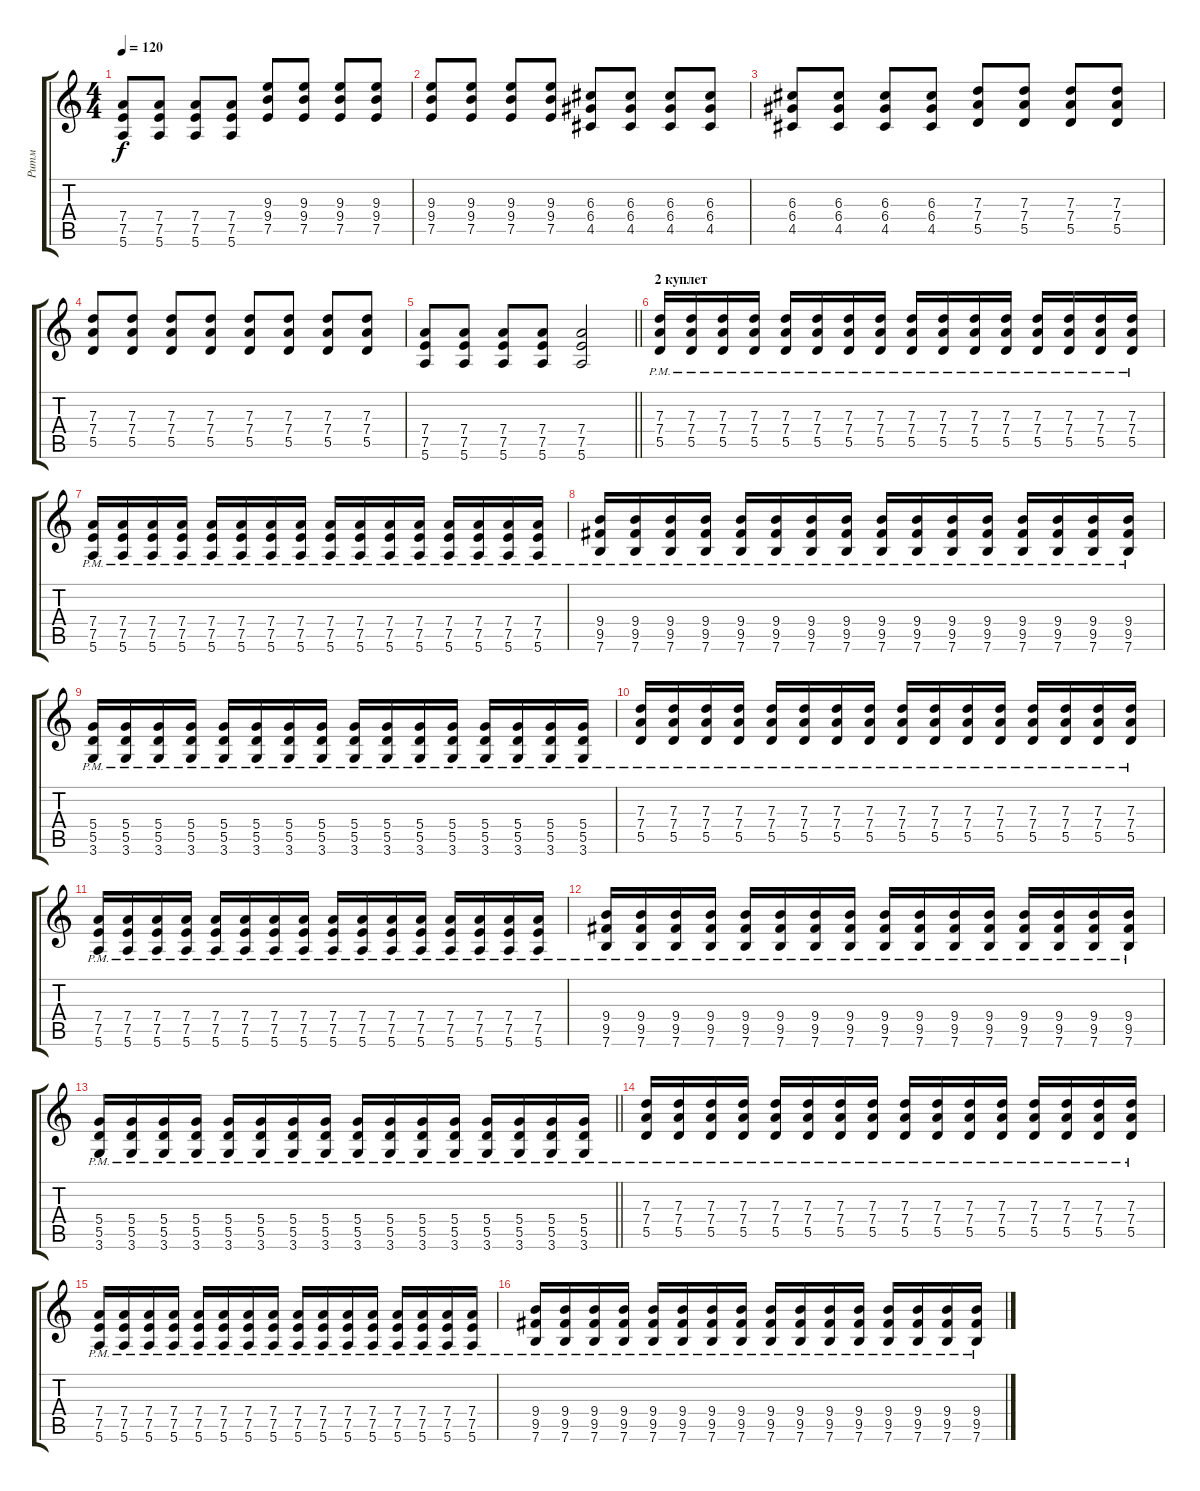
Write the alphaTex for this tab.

\track ("Ритм" "Ритм") {instrument distortionguitar}
\staff {score tabs}
\tuning (E4 B3 G3 D3 A2 E2) {hide}
\ts (4 4)
\tempo 120
\clef g2
\ks c
(7.4 7.5 5.6).8{dy f} (7.4 7.5 5.6).8 (7.4 7.5 5.6).8 (7.4 7.5 5.6).8 (9.3 9.4 7.5).8 (9.3 9.4 7.5).8 (9.3 9.4 7.5).8 (9.3 9.4 7.5).8 |
(9.3 9.4 7.5).8 (9.3 9.4 7.5).8 (9.3 9.4 7.5).8 (9.3 9.4 7.5).8 (6.3 6.4 4.5).8 (6.3 6.4 4.5).8 (6.3 6.4 4.5).8 (6.3 6.4 4.5).8 |
(6.3 6.4 4.5).8 (6.3 6.4 4.5).8 (6.3 6.4 4.5).8 (6.3 6.4 4.5).8 (7.3 7.4 5.5).8 (7.3 7.4 5.5).8 (7.3 7.4 5.5).8 (7.3 7.4 5.5).8 |
(7.3 7.4 5.5).8 (7.3 7.4 5.5).8 (7.3 7.4 5.5).8 (7.3 7.4 5.5).8 (7.3 7.4 5.5).8 (7.3 7.4 5.5).8 (7.3 7.4 5.5).8 (7.3 7.4 5.5).8 |
\barLineRight lightlight
(7.4 7.5 5.6).8 (7.4 7.5 5.6).8 (7.4 7.5 5.6).8 (7.4 7.5 5.6).8 (7.4 7.5 5.6).2 |
\section ("" "2 куплет")
(7.3{pm} 7.4{pm} 5.5{pm}).16 (7.3{pm} 7.4{pm} 5.5{pm}).16 (7.3{pm} 7.4{pm} 5.5{pm}).16 (7.3{pm} 7.4{pm} 5.5{pm}).16 (7.3{pm} 7.4{pm} 5.5{pm}).16 (7.3{pm} 7.4{pm} 5.5{pm}).16 (7.3{pm} 7.4{pm} 5.5{pm}).16 (7.3{pm} 7.4{pm} 5.5{pm}).16 (7.3{pm} 7.4{pm} 5.5{pm}).16 (7.3{pm} 7.4{pm} 5.5{pm}).16 (7.3{pm} 7.4{pm} 5.5{pm}).16 (7.3{pm} 7.4{pm} 5.5{pm}).16 (7.3{pm} 7.4{pm} 5.5{pm}).16 (7.3{pm} 7.4{pm} 5.5{pm}).16 (7.3{pm} 7.4{pm} 5.5{pm}).16 (7.3{pm} 7.4{pm} 5.5{pm}).16 |
(7.4{pm} 7.5{pm} 5.6{pm}).16 (7.4{pm} 7.5{pm} 5.6{pm}).16 (7.4{pm} 7.5{pm} 5.6{pm}).16 (7.4{pm} 7.5{pm} 5.6{pm}).16 (7.4{pm} 7.5{pm} 5.6{pm}).16 (7.4{pm} 7.5{pm} 5.6{pm}).16 (7.4{pm} 7.5{pm} 5.6{pm}).16 (7.4{pm} 7.5{pm} 5.6{pm}).16 (7.4{pm} 7.5{pm} 5.6{pm}).16 (7.4{pm} 7.5{pm} 5.6{pm}).16 (7.4{pm} 7.5{pm} 5.6{pm}).16 (7.4{pm} 7.5{pm} 5.6{pm}).16 (7.4{pm} 7.5{pm} 5.6{pm}).16 (7.4{pm} 7.5{pm} 5.6{pm}).16 (7.4{pm} 7.5{pm} 5.6{pm}).16 (7.4{pm} 7.5{pm} 5.6{pm}).16 |
(9.4{pm} 9.5{pm} 7.6{pm}).16 (9.4{pm} 9.5{pm} 7.6{pm}).16 (9.4{pm} 9.5{pm} 7.6{pm}).16 (9.4{pm} 9.5{pm} 7.6{pm}).16 (9.4{pm} 9.5{pm} 7.6{pm}).16 (9.4{pm} 9.5{pm} 7.6{pm}).16 (9.4{pm} 9.5{pm} 7.6{pm}).16 (9.4{pm} 9.5{pm} 7.6{pm}).16 (9.4{pm} 9.5{pm} 7.6{pm}).16 (9.4{pm} 9.5{pm} 7.6{pm}).16 (9.4{pm} 9.5{pm} 7.6{pm}).16 (9.4{pm} 9.5{pm} 7.6{pm}).16 (9.4{pm} 9.5{pm} 7.6{pm}).16 (9.4{pm} 9.5{pm} 7.6{pm}).16 (9.4{pm} 9.5{pm} 7.6{pm}).16 (9.4{pm} 9.5{pm} 7.6{pm}).16 |
(5.4{pm} 5.5{pm} 3.6{pm}).16 (5.4{pm} 5.5{pm} 3.6{pm}).16 (5.4{pm} 5.5{pm} 3.6{pm}).16 (5.4{pm} 5.5{pm} 3.6{pm}).16 (5.4{pm} 5.5{pm} 3.6{pm}).16 (5.4{pm} 5.5{pm} 3.6{pm}).16 (5.4{pm} 5.5{pm} 3.6{pm}).16 (5.4{pm} 5.5{pm} 3.6{pm}).16 (5.4{pm} 5.5{pm} 3.6{pm}).16 (5.4{pm} 5.5{pm} 3.6{pm}).16 (5.4{pm} 5.5{pm} 3.6{pm}).16 (5.4{pm} 5.5{pm} 3.6{pm}).16 (5.4{pm} 5.5{pm} 3.6{pm}).16 (5.4{pm} 5.5{pm} 3.6{pm}).16 (5.4{pm} 5.5{pm} 3.6{pm}).16 (5.4{pm} 5.5{pm} 3.6{pm}).16 |
(7.3{pm} 7.4{pm} 5.5{pm}).16 (7.3{pm} 7.4{pm} 5.5{pm}).16 (7.3{pm} 7.4{pm} 5.5{pm}).16 (7.3{pm} 7.4{pm} 5.5{pm}).16 (7.3{pm} 7.4{pm} 5.5{pm}).16 (7.3{pm} 7.4{pm} 5.5{pm}).16 (7.3{pm} 7.4{pm} 5.5{pm}).16 (7.3{pm} 7.4{pm} 5.5{pm}).16 (7.3{pm} 7.4{pm} 5.5{pm}).16 (7.3{pm} 7.4{pm} 5.5{pm}).16 (7.3{pm} 7.4{pm} 5.5{pm}).16 (7.3{pm} 7.4{pm} 5.5{pm}).16 (7.3{pm} 7.4{pm} 5.5{pm}).16 (7.3{pm} 7.4{pm} 5.5{pm}).16 (7.3{pm} 7.4{pm} 5.5{pm}).16 (7.3{pm} 7.4{pm} 5.5{pm}).16 |
(7.4{pm} 7.5{pm} 5.6{pm}).16 (7.4{pm} 7.5{pm} 5.6{pm}).16 (7.4{pm} 7.5{pm} 5.6{pm}).16 (7.4{pm} 7.5{pm} 5.6{pm}).16 (7.4{pm} 7.5{pm} 5.6{pm}).16 (7.4{pm} 7.5{pm} 5.6{pm}).16 (7.4{pm} 7.5{pm} 5.6{pm}).16 (7.4{pm} 7.5{pm} 5.6{pm}).16 (7.4{pm} 7.5{pm} 5.6{pm}).16 (7.4{pm} 7.5{pm} 5.6{pm}).16 (7.4{pm} 7.5{pm} 5.6{pm}).16 (7.4{pm} 7.5{pm} 5.6{pm}).16 (7.4{pm} 7.5{pm} 5.6{pm}).16 (7.4{pm} 7.5{pm} 5.6{pm}).16 (7.4{pm} 7.5{pm} 5.6{pm}).16 (7.4{pm} 7.5{pm} 5.6{pm}).16 |
(9.4{pm} 9.5{pm} 7.6{pm}).16 (9.4{pm} 9.5{pm} 7.6{pm}).16 (9.4{pm} 9.5{pm} 7.6{pm}).16 (9.4{pm} 9.5{pm} 7.6{pm}).16 (9.4{pm} 9.5{pm} 7.6{pm}).16 (9.4{pm} 9.5{pm} 7.6{pm}).16 (9.4{pm} 9.5{pm} 7.6{pm}).16 (9.4{pm} 9.5{pm} 7.6{pm}).16 (9.4{pm} 9.5{pm} 7.6{pm}).16 (9.4{pm} 9.5{pm} 7.6{pm}).16 (9.4{pm} 9.5{pm} 7.6{pm}).16 (9.4{pm} 9.5{pm} 7.6{pm}).16 (9.4{pm} 9.5{pm} 7.6{pm}).16 (9.4{pm} 9.5{pm} 7.6{pm}).16 (9.4{pm} 9.5{pm} 7.6{pm}).16 (9.4{pm} 9.5{pm} 7.6{pm}).16 |
\barLineRight lightlight
(5.4{pm} 5.5{pm} 3.6{pm}).16 (5.4{pm} 5.5{pm} 3.6{pm}).16 (5.4{pm} 5.5{pm} 3.6{pm}).16 (5.4{pm} 5.5{pm} 3.6{pm}).16 (5.4{pm} 5.5{pm} 3.6{pm}).16 (5.4{pm} 5.5{pm} 3.6{pm}).16 (5.4{pm} 5.5{pm} 3.6{pm}).16 (5.4{pm} 5.5{pm} 3.6{pm}).16 (5.4{pm} 5.5{pm} 3.6{pm}).16 (5.4{pm} 5.5{pm} 3.6{pm}).16 (5.4{pm} 5.5{pm} 3.6{pm}).16 (5.4{pm} 5.5{pm} 3.6{pm}).16 (5.4{pm} 5.5{pm} 3.6{pm}).16 (5.4{pm} 5.5{pm} 3.6{pm}).16 (5.4{pm} 5.5{pm} 3.6{pm}).16 (5.4{pm} 5.5{pm} 3.6{pm}).16 |
(7.3{pm} 7.4{pm} 5.5{pm}).16 (7.3{pm} 7.4{pm} 5.5{pm}).16 (7.3{pm} 7.4{pm} 5.5{pm}).16 (7.3{pm} 7.4{pm} 5.5{pm}).16 (7.3{pm} 7.4{pm} 5.5{pm}).16 (7.3{pm} 7.4{pm} 5.5{pm}).16 (7.3{pm} 7.4{pm} 5.5{pm}).16 (7.3{pm} 7.4{pm} 5.5{pm}).16 (7.3{pm} 7.4{pm} 5.5{pm}).16 (7.3{pm} 7.4{pm} 5.5{pm}).16 (7.3{pm} 7.4{pm} 5.5{pm}).16 (7.3{pm} 7.4{pm} 5.5{pm}).16 (7.3{pm} 7.4{pm} 5.5{pm}).16 (7.3{pm} 7.4{pm} 5.5{pm}).16 (7.3{pm} 7.4{pm} 5.5{pm}).16 (7.3{pm} 7.4{pm} 5.5{pm}).16 |
(7.4{pm} 7.5{pm} 5.6{pm}).16 (7.4{pm} 7.5{pm} 5.6{pm}).16 (7.4{pm} 7.5{pm} 5.6{pm}).16 (7.4{pm} 7.5{pm} 5.6{pm}).16 (7.4{pm} 7.5{pm} 5.6{pm}).16 (7.4{pm} 7.5{pm} 5.6{pm}).16 (7.4{pm} 7.5{pm} 5.6{pm}).16 (7.4{pm} 7.5{pm} 5.6{pm}).16 (7.4{pm} 7.5{pm} 5.6{pm}).16 (7.4{pm} 7.5{pm} 5.6{pm}).16 (7.4{pm} 7.5{pm} 5.6{pm}).16 (7.4{pm} 7.5{pm} 5.6{pm}).16 (7.4{pm} 7.5{pm} 5.6{pm}).16 (7.4{pm} 7.5{pm} 5.6{pm}).16 (7.4{pm} 7.5{pm} 5.6{pm}).16 (7.4{pm} 7.5{pm} 5.6{pm}).16 |
(9.4{pm} 9.5{pm} 7.6{pm}).16 (9.4{pm} 9.5{pm} 7.6{pm}).16 (9.4{pm} 9.5{pm} 7.6{pm}).16 (9.4{pm} 9.5{pm} 7.6{pm}).16 (9.4{pm} 9.5{pm} 7.6{pm}).16 (9.4{pm} 9.5{pm} 7.6{pm}).16 (9.4{pm} 9.5{pm} 7.6{pm}).16 (9.4{pm} 9.5{pm} 7.6{pm}).16 (9.4{pm} 9.5{pm} 7.6{pm}).16 (9.4{pm} 9.5{pm} 7.6{pm}).16 (9.4{pm} 9.5{pm} 7.6{pm}).16 (9.4{pm} 9.5{pm} 7.6{pm}).16 (9.4{pm} 9.5{pm} 7.6{pm}).16 (9.4{pm} 9.5{pm} 7.6{pm}).16 (9.4{pm} 9.5{pm} 7.6{pm}).16 (9.4{pm} 9.5{pm} 7.6{pm}).16
